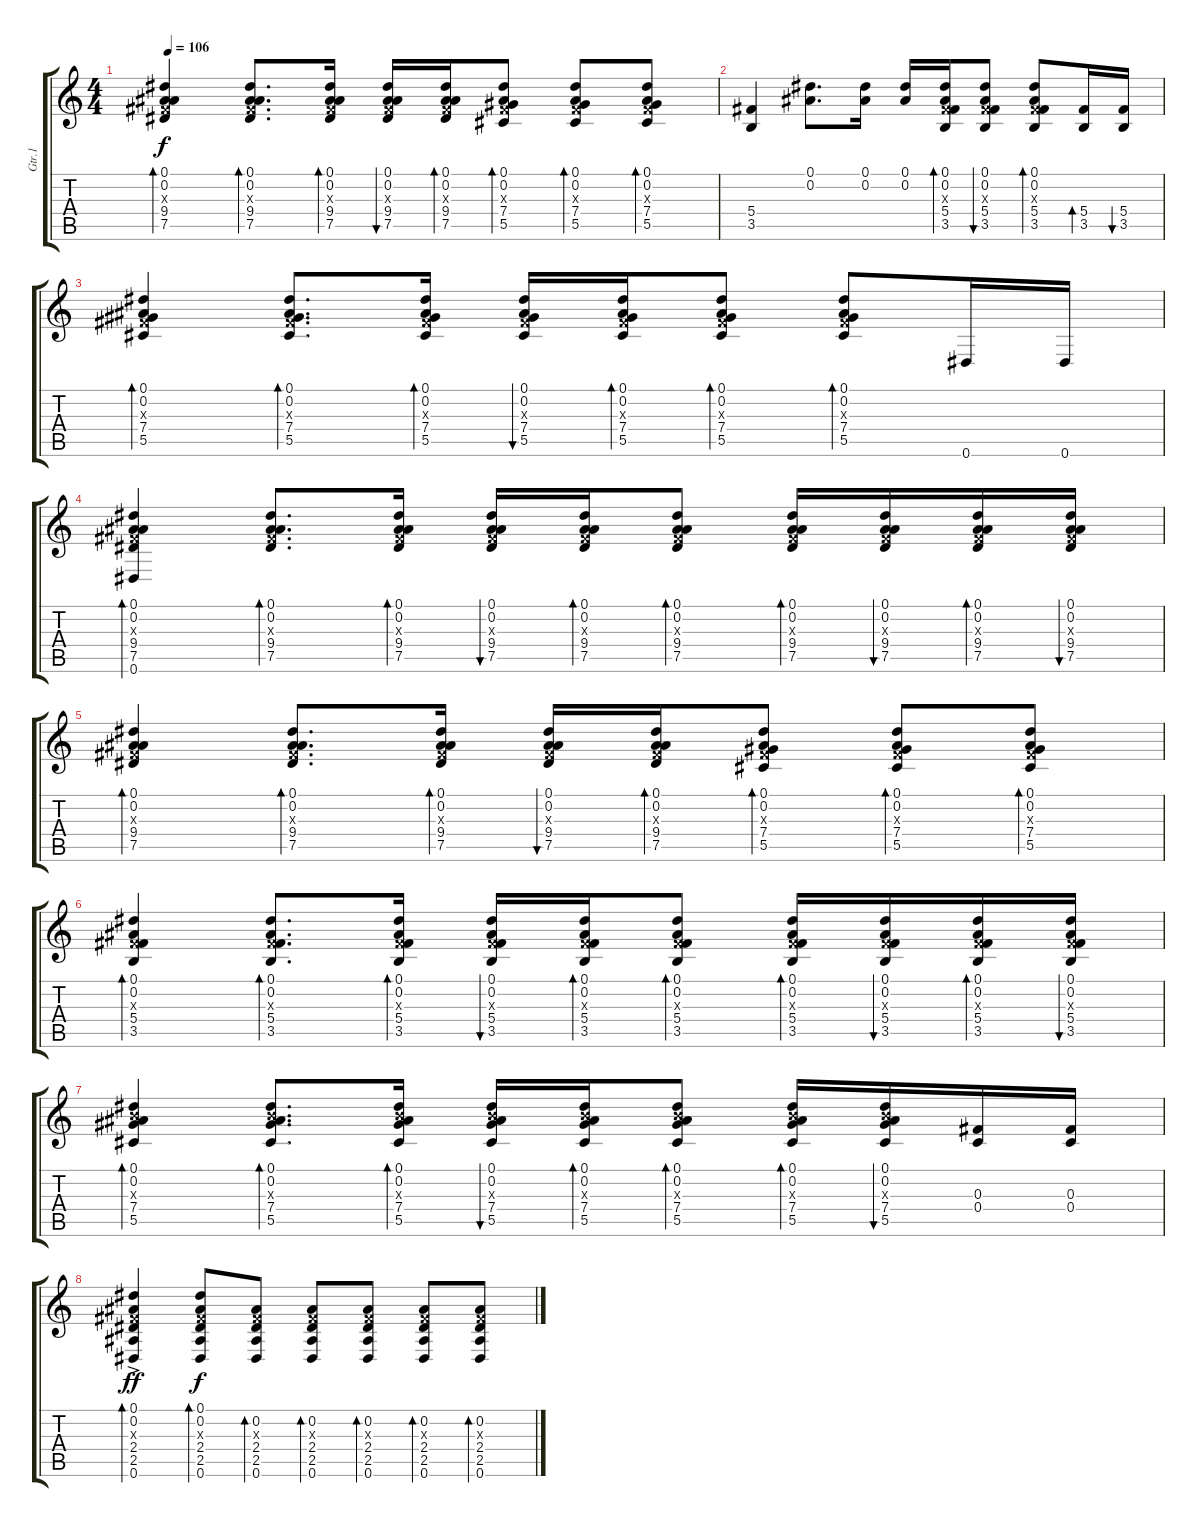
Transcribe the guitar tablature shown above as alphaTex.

\track ("Gtr.1" "Gtr.1") {instrument acousticguitarsteel}
\staff {score tabs}
\tuning (Eb4 Bb3 Gb3 Db3 Ab2 Eb2) {hide}
\ts (4 4)
\tempo 106
\clef g2
\ks c
(0.1 0.2 0.3{x} 9.4 7.5).4{bd 60 dy f} (0.1 0.2 0.3{x} 9.4 7.5).8{d bd 60} (0.1 0.2 0.3{x} 9.4 7.5).16{bd 30} (0.1 0.2 0.3{x} 9.4 7.5).16{bu 30} (0.1 0.2 0.3{x} 9.4 7.5).16{bd 30} (0.1 0.2 0.3{x} 7.4 5.5).8{bd 60} (0.1 0.2 0.3{x} 7.4 5.5).8{bd 60} (0.1 0.2 0.3{x} 7.4 5.5).8{bd 60} |
(5.4 3.5).4 (0.1 0.2).8{d} (0.1 0.2).16 (0.1 0.2).16 (0.1 0.2 0.3{x} 5.4 3.5).16{bd 60} (0.1 0.2 0.3{x} 5.4 3.5).8{bu 60} (0.1 0.2 0.3{x} 5.4 3.5).8{bd 60} (5.4 3.5).16{bd 60} (5.4 3.5).16{bu 60} |
(0.1 0.2 0.3{x} 7.4 5.5).4{bd 60} (0.1 0.2 0.3{x} 7.4 5.5).8{d bd 60} (0.1 0.2 0.3{x} 7.4 5.5).16{bd 30} (0.1 0.2 0.3{x} 7.4 5.5).16{bu 30} (0.1 0.2 0.3{x} 7.4 5.5).16{bd 30} (0.1 0.2 0.3{x} 7.4 5.5).8{bd 60} (0.1 0.2 0.3{x} 7.4 5.5).8{bd 60} 0.6.16 0.6.16 |
(0.1 0.2 0.3{x} 9.4 7.5 0.6).4{bd 60} (0.1 0.2 0.3{x} 9.4 7.5).8{d bd 60} (0.1 0.2 0.3{x} 9.4 7.5).16{bd 30} (0.1 0.2 0.3{x} 9.4 7.5).16{bu 30} (0.1 0.2 0.3{x} 9.4 7.5).16{bd 30} (0.1 0.2 0.3{x} 9.4 7.5).8{bd 60} (0.1 0.2 0.3{x} 9.4 7.5).16{bd 30} (0.1 0.2 0.3{x} 9.4 7.5).16{bu 30} (0.1 0.2 0.3{x} 9.4 7.5).16{bd 30} (0.1 0.2 0.3{x} 9.4 7.5).16{bu 30} |
(0.1 0.2 0.3{x} 9.4 7.5).4{bd 60} (0.1 0.2 0.3{x} 9.4 7.5).8{d bd 60} (0.1 0.2 0.3{x} 9.4 7.5).16{bd 30} (0.1 0.2 0.3{x} 9.4 7.5).16{bu 30} (0.1 0.2 0.3{x} 9.4 7.5).16{bd 30} (0.1 0.2 0.3{x} 7.4 5.5).8{bd 60} (0.1 0.2 0.3{x} 7.4 5.5).8{bd 60} (0.1 0.2 0.3{x} 7.4 5.5).8{bd 60} |
(0.1 0.2 0.3{x} 5.4 3.5).4{bd 60} (0.1 0.2 0.3{x} 5.4 3.5).8{d bd 60} (0.1 0.2 0.3{x} 5.4 3.5).16{bd 30} (0.1 0.2 0.3{x} 5.4 3.5).16{bu 30} (0.1 0.2 0.3{x} 5.4 3.5).16{bd 30} (0.1 0.2 0.3{x} 5.4 3.5).8{bd 60} (0.1 0.2 0.3{x} 5.4 3.5).16{bd 30} (0.1 0.2 0.3{x} 5.4 3.5).16{bu 30} (0.1 0.2 0.3{x} 5.4 3.5).16{bd 30} (0.1 0.2 0.3{x} 5.4 3.5).16{bu 30} |
(0.1 0.2 5.3{x} 7.4 5.5).4{bd 60} (0.1 0.2 5.3{x} 7.4 5.5).8{d bd 60} (0.1 0.2 5.3{x} 7.4 5.5).16{bd 30} (0.1 0.2 5.3{x} 7.4 5.5).16{bu 30} (0.1 0.2 5.3{x} 7.4 5.5).16{bd 30} (0.1 0.2 5.3{x} 7.4 5.5).8{bd 60} (0.1 0.2 5.3{x} 7.4 5.5).16{bd 30} (0.1 0.2 5.3{x} 7.4 5.5).16{bu 30} (0.3 0.4).16 (0.3 0.4).16 |
(0.1{ac} 0.2{ac} 0.3{ac x} 2.4{ac} 2.5{ac} 0.6{ac}).4{bd 60 dy ff} (0.1 0.2 0.3{x} 2.4 2.5 0.6).8{bd 60 dy f volume 8} (0.2 0.3{x} 2.4 2.5 0.6).8{bd 60 volume 13} (0.2 0.3{x} 2.4 2.5 0.6).8{bd 60} (0.2 0.3{x} 2.4 2.5 0.6).8{bd 60} (0.2 0.3{x} 2.4 2.5 0.6).8{bd 60} (0.2 0.3{x} 2.4 2.5 0.6).8{bd 60}
